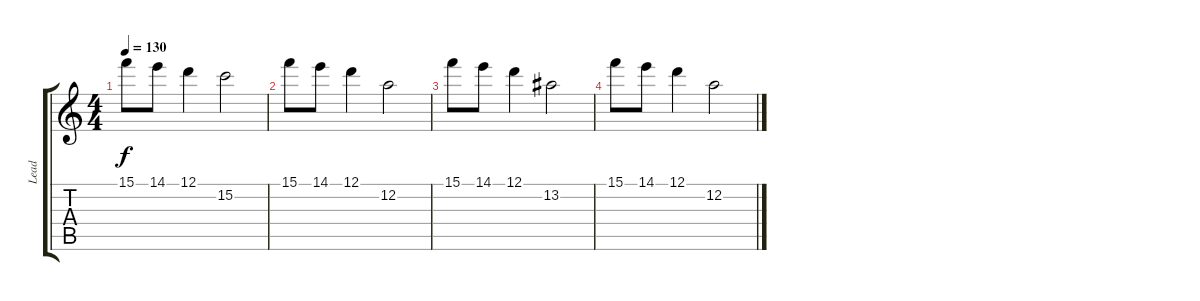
\track ("Lead" "Lead") {instrument overdrivenguitar}
\staff {score tabs}
\tuning (D4 A3 F3 C3 G2 D2) {hide}
\ts (4 4)
\tempo 130
\clef g2
\ks c
15.1.8{dy f} 14.1.8 12.1.4 15.2.2 |
15.1.8 14.1.8 12.1.4 12.2.2 |
15.1.8 14.1.8 12.1.4 13.2.2 |
15.1.8 14.1.8 12.1.4 12.2.2
